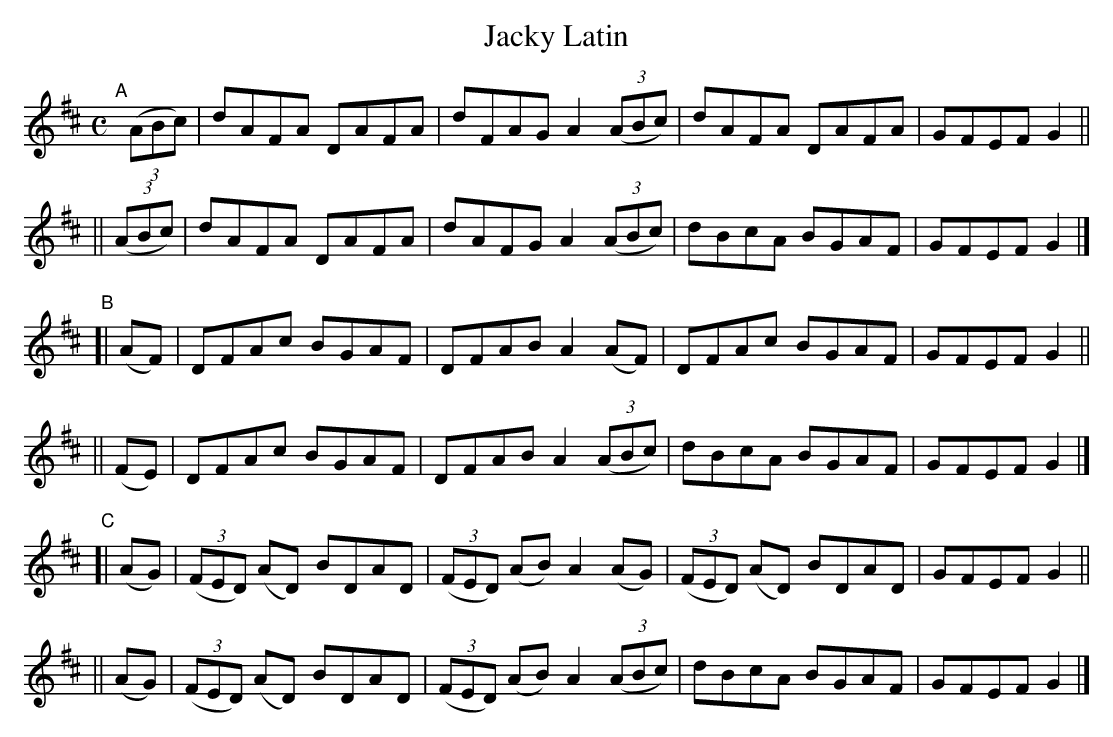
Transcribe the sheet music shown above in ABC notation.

X:1
T: Jacky Latin
M: C
L: 1/8
K: D
"^A"\
[|](3(ABc) | dAFA DAFA | dFAG A2 (3(ABc) | dAFA DAFA | GFEF G2 ||
|| (3(ABc) | dAFA DAFA | dAFG A2 (3(ABc) | dBcA BGAF | GFEF G2 |]
"^B"\
[| (AF) | DFAc BGAF | DFAB A2 (AF) | DFAc BGAF | GFEF G2 ||
|| (FE) | DFAc BGAF | DFAB A2 (3(ABc) | dBcA BGAF | GFEF G2 |]
"^C"\
[| (AG) | (3(FED) (AD) BDAD | (3(FED) (AB) A2 (AG) | (3(FED) (AD) BDAD | GFEF G2 ||
|| (AG) | (3(FED) (AD) BDAD | (3(FED) (AB) A2 (3(ABc) | dBcA BGAF | GFEF G2 |]
